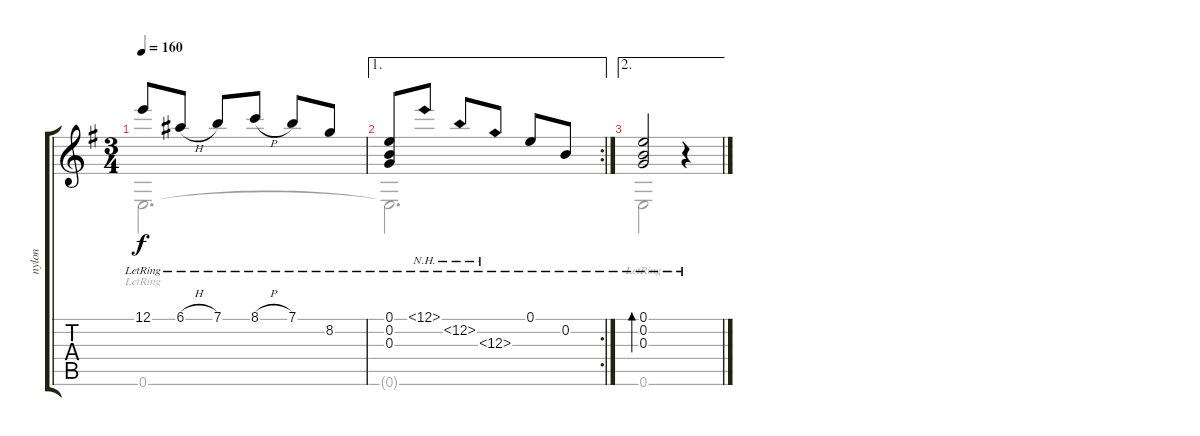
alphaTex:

\track ("nylon" "nylon") {instrument acousticguitarnylon}
\staff {score tabs}
\tuning (E4 B3 G3 D3 A2 E2) {hide}
\voice
\ts (3 4)
\tempo 160
\clef g2
\ks g
12.1{lr}.8{dy f} 6.1{h lr}.8 7.1{lr}.8 8.1{h lr}.8 7.1{lr}.8 8.2{lr}.8 |
\ae 1
\rc 2
(0.1{lr} 0.2{lr} 0.3{lr}).8 12.1{nh lr}.8 12.2{nh lr}.8 12.3{nh lr}.8 0.1{lr}.8 0.2{lr}.8 |
\ae 2
(0.1{lr} 0.2{lr} 0.3{lr}).2{bd 30} r.4
\voice
\clef g2
\ottava regular
\simile none
\ks g
0.6{lr}.2{d dy f} |
0.6{t}.2{d} |
0.6{lr}.2 r.4
